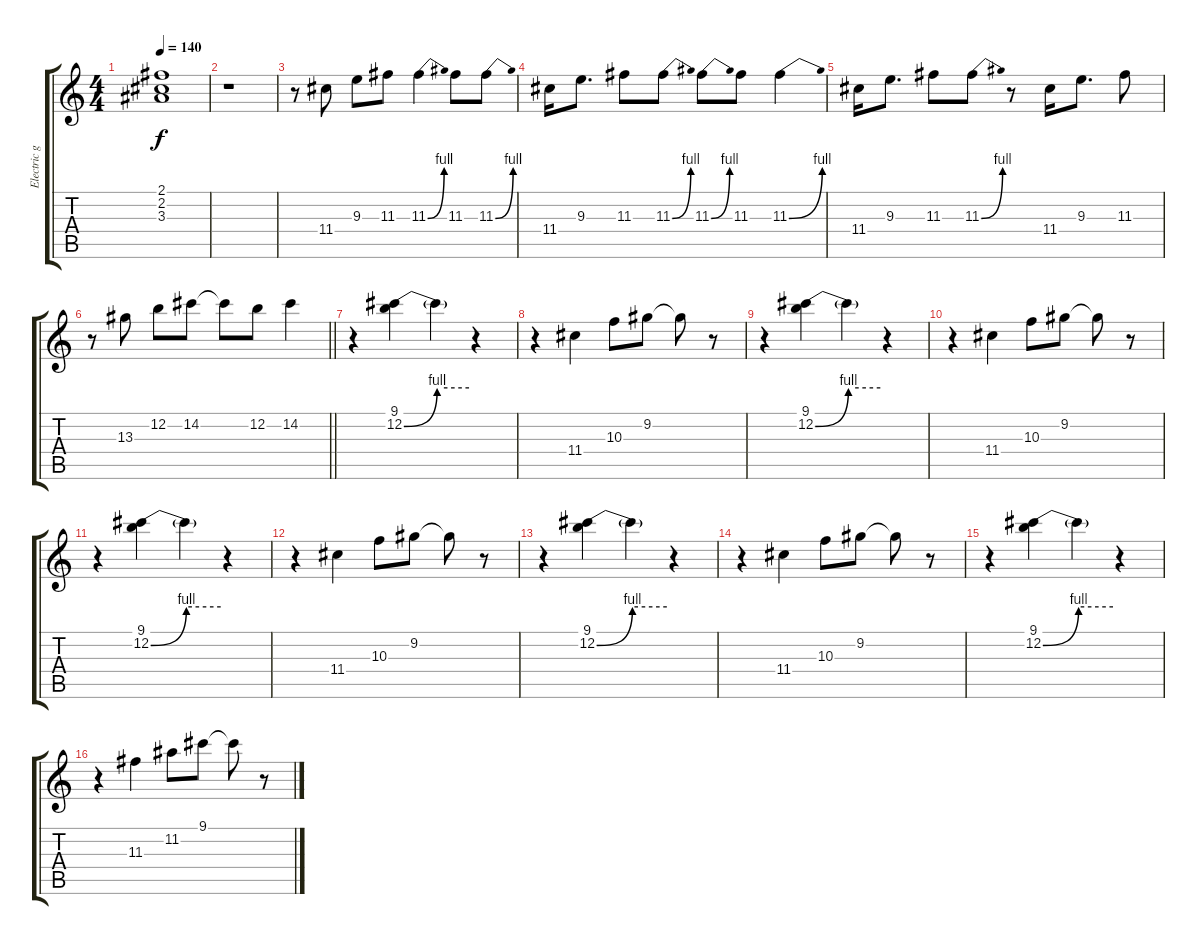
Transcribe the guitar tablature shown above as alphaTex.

\track ("Electric guitar (solo)" "Electric g") {instrument acousticguitarsteel}
\staff {score tabs}
\tuning (E4 B3 G3 D3 A2 E2) {hide}
\ts (4 4)
\tempo 140
\clef g2
\ks c
(2.1 2.2 3.3).1{dy f} |
r.1 |
r.8 11.4.8 9.3.8 11.3.8 11.3{be (bend 0 0 60 4)}.4 11.3.8 11.3{be (bend 0 0 60 4)}.8 |
11.4.16 9.3.8{d} 11.3.8 11.3{be (bend 0 0 60 4)}.8 11.3{be (bend 0 0 60 4)}.8 11.3.8 11.3{be (bend 0 0 60 4)}.4 |
11.4.16 9.3.8{d} 11.3.8 11.3{be (bend 0 0 60 4)}.8 r.8 11.4.16 9.3.8{d} 11.3.8 |
\barLineRight lightlight
r.8 13.3.8 12.2.8 14.2.8 14.2{t}.8 12.2.8 14.2.4 |
r.4 (9.1 12.2{be (bend 0 0 60 4)}).4 12.2{be (hold 0 4 60 4) t}.4 r.4 |
r.4 11.4.4 10.3.8 9.2.8 9.2{t}.8 r.8 |
r.4 (9.1 12.2{be (bend 0 0 60 4)}).4 12.2{be (hold 0 4 60 4) t}.4 r.4 |
r.4 11.4.4 10.3.8 9.2.8 9.2{t}.8 r.8 |
r.4 (9.1 12.2{be (bend 0 0 60 4)}).4 12.2{be (hold 0 4 60 4) t}.4 r.4 |
r.4 11.4.4 10.3.8 9.2.8 9.2{t}.8 r.8 |
r.4 (9.1 12.2{be (bend 0 0 60 4)}).4 12.2{be (hold 0 4 60 4) t}.4 r.4 |
r.4 11.4.4 10.3.8 9.2.8 9.2{t}.8 r.8 |
r.4 (9.1 12.2{be (bend 0 0 60 4)}).4 12.2{be (hold 0 4 60 4) t}.4 r.4 |
r.4 11.3.4 11.2.8 9.1.8 9.1{t}.8 r.8
